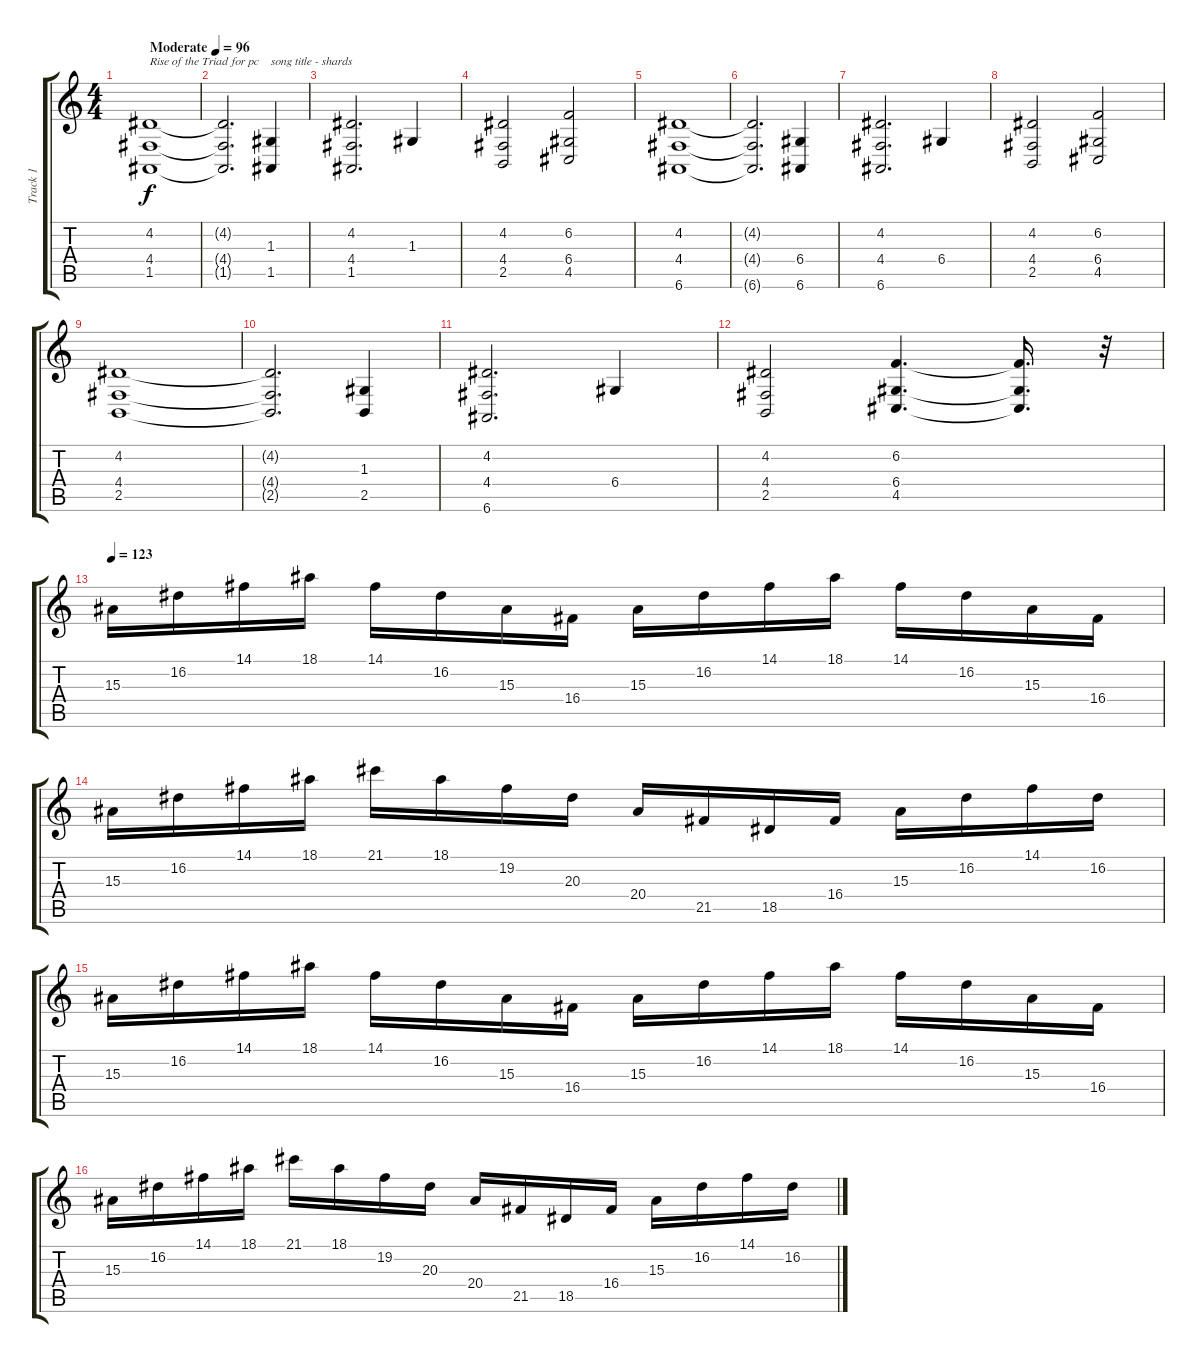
\track ("Track 1" "Track 1") {instrument stringensemble1}
\staff {score tabs}
\tuning (E4 B3 G3 D3 A2 E2) {hide}
\ts (4 4)
\tempo (96 "Moderate")
\clef g2
\ks c
(4.2 4.4 1.5).1{txt "Rise of the Triad for pc" dy f instrument stringensemble1} |
(4.2{t} 4.4{t} 1.5{t}).2{d} (1.3 1.5).4{txt "song title - shards"} |
(4.2 4.4 1.5).2{d} 1.3.4 |
(4.2 4.4 2.5).2 (6.2 6.4 4.5).2 |
(4.2 4.4 6.6).1 |
(4.2{t} 4.4{t} 6.6{t}).2{d} (6.4 6.6).4 |
(4.2 4.4 6.6).2{d} 6.4.4 |
(4.2 4.4 2.5).2 (6.2 6.4 4.5).2 |
(4.2 4.4 2.5).1 |
(4.2{t} 4.4{t} 2.5{t}).2{d} (1.3 2.5).4 |
(4.2 4.4 6.6).2{d} 6.4.4 |
(4.2 4.4 2.5).2 (6.2 6.4 4.5).4{d} (6.2{t} 6.4{t} 4.5{t}).16{d} r.32 |
\tempo 123
15.3.16 16.2.16 14.1.16 18.1.16 14.1.16 16.2.16 15.3.16 16.4.16 15.3.16 16.2.16 14.1.16 18.1.16 14.1.16 16.2.16 15.3.16 16.4.16 |
15.3.16 16.2.16 14.1.16 18.1.16 21.1.16 18.1.16 19.2.16 20.3.16 20.4.16 21.5.16 18.5.16 16.4.16 15.3.16 16.2.16 14.1.16 16.2.16 |
15.3.16 16.2.16 14.1.16 18.1.16 14.1.16 16.2.16 15.3.16 16.4.16 15.3.16 16.2.16 14.1.16 18.1.16 14.1.16 16.2.16 15.3.16 16.4.16 |
15.3.16 16.2.16 14.1.16 18.1.16 21.1.16 18.1.16 19.2.16 20.3.16 20.4.16 21.5.16 18.5.16 16.4.16 15.3.16 16.2.16 14.1.16 16.2.16
